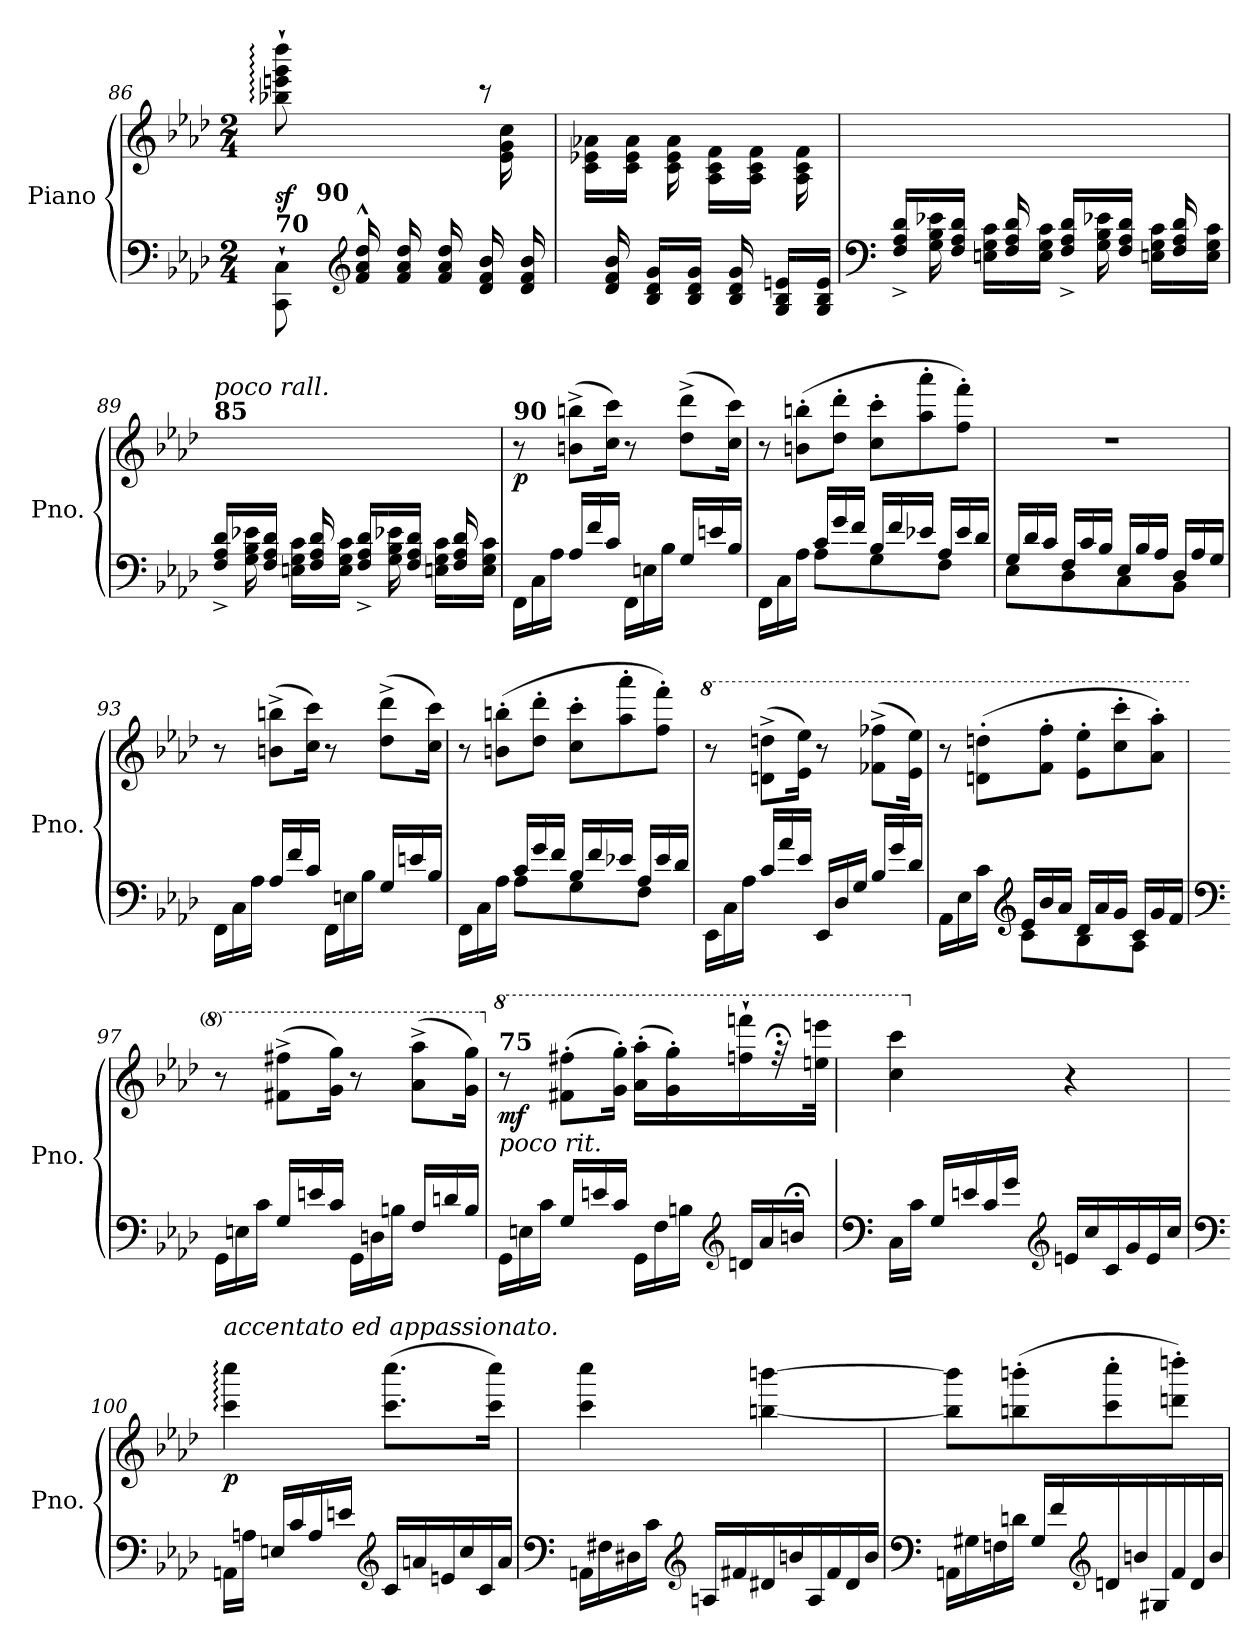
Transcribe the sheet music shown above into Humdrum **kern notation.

**kern	**kern	**dynam
*part1	*part1	*part1
*staff2	*staff1	*staff1/2
*I"Piano	*	*
*I'Pno.	*	*
!!LO:LB:g=z
*clefF4	*clefG2	*
*k[b-e-a-d-]	*k[b-e-a-d-]	*
*M2/4	*M2/4	*
=86	=86	=86
*	*^	*
!	!LO:TX:b:B:t=70	!	!
!	!	!	!LO:DY:b
8CC\` 8C\`	8bb-X\:` 8eeen\:` 8ggg\:` 8dddd-\:`	24%7ryy	sf
!	!LO:TX:b:B:t=90	!	!
8ryy	4.ryy	.	.
*clefG2	*	*	*
*Xtuplet	*	*	*
24f/^^ 24a-/^^ 24dd-/^^LL	.	.	.
24ryy	.	24g\ 24b-\ 24ee-X\	.
24f/ 24a-/ 24dd-/	.	24ryy	.
*	*	*Xtuplet	*
24ryy	.	24en\ 24g\ 24cc\	.
24f/ 24a-/ 24dd-/	.	24ryy	.
24ryy	.	24e\ 24g\ 24cc\JJ	.
24d-/ 24f/ 24b-/LL	8r	24ryy	.
24ryy	.	24e\ 24g\ 24cc\	.
24d-/ 24f/ 24b-/JJ	.	24ryy	.
*	*v	*v	*
=87	=87	=87
*^	*	*
24ryy	2ryy	24c\ 24e-X\ 24a-X\LL	.
24d-/ 24f/ 24b-/	.	24ryy	.
24ryy	.	24c\ 24e-\ 24a-\JJ	.
24B-/ 24d-/ 24g/LL	.	24ryy	.
24ryy	.	24c\ 24e-\ 24a-\	.
24B-/ 24d-/ 24g/JJ	.	24ryy	.
24ryy	.	24A-\ 24c\ 24f\LL	.
24B-/ 24d-/ 24g/	.	24ryy	.
24ryy	.	24A-\ 24c\ 24f\JJ	.
24G/ 24B-/ 24en/LL	.	24ryy	.
24ryy	.	24A-\ 24c\ 24f\	.
24G/ 24B-/ 24e/JJ	.	24ryy	.
=88	=88	=88	=88
*clefF4	*	*	*
24F/^ 24A-/^ 24d-/^LL	24ryy	2ryy	.
24rGGyy	24G\ 24B-\ 24e-X\	.	.
24F/ 24A-/ 24d-/JJ	12ryy	.	.
24En\ 24G\ 24c\LL	.	.	.
24rGGyy	24F/ 24A-/ 24d-/	.	.
24E\ 24G\ 24c\JJ	12ryy	.	.
24F/^ 24A-/^ 24d-/^LL	.	.	.
24rGGyy	24G\ 24B-\ 24e-X\	.	.
24F/ 24A-/ 24d-/JJ	12ryy	.	.
24En\ 24G\ 24c\LL	.	.	.
24rGGyy	24F/ 24A-/ 24d-/	.	.
24E\ 24G\ 24c\JJ	24ryy	.	.
!!LO:PB:g=z
=89	=89	=89	=89
!	!	!LO:TX:a:B:t=85	!
!	!	!LO:TX:a:t=<i>poco rall.</i>	!
24F/^ 24A-/^ 24d-/^LL	24ryy	2ryy	.
24rGGyy	24G\ 24B-\ 24e-X\	.	.
24F/ 24A-/ 24d-/JJ	12ryy	.	.
24En\ 24G\ 24c\LL	.	.	.
24rGGyy	24F/ 24A-/ 24d-/	.	.
24E\ 24G\ 24c\JJ	12ryy	.	.
24F/^ 24A-/^ 24d-/^LL	.	.	.
24rGGyy	24G\ 24B-\ 24e-X\	.	.
24F/ 24A-/ 24d-/JJ	12ryy	.	.
24En\ 24G\ 24c\LL	.	.	.
24rGGyy	24F/ 24A-/ 24d-/	.	.
24E\ 24G\ 24c\JJ	24ryy	.	.
=90	=90	=90	=90
!	!	!LO:TX:a:B:t=90	!
!	!	!	!LO:DY:b
*v	*v	*	*
24FF\LL	8r	p
24C\	.	.
24A-\JJ	.	.
24A-/LL	(12bn\^ 12bbn\^L	.
24f/	.	.
24c/JJ	24cc\ 24ccc\Jk)	.
24FF\LL	8r	.
24En\	.	.
24B-\JJ	.	.
24G/LL	(12dd-\^ 12ddd-\^L	.
24en/	.	.
24B-/JJ	24cc\ 24ccc\Jk)	.
=91	=91	=91
*^	*	*
24FF\LL	8ryy	12r	.
24C\	.	.	.
24A-\JJ	.	(12bn\' 12bbn\'L	.
24c/LL	8A-\L	.	.
24g/	.	12dd-\' 12ddd-\'J	.
24f/JJ	.	.	.
24B-/LL	8G\	12cc\' 12ccc\'L	.
24f/	.	.	.
24e-X/JJ	.	12aa-\' 12aaa-\'	.
24A-/LL	8F\J	.	.
24e-/	.	12ff\' 12fff\'J)	.
24d-/JJ	.	.	.
!!LO:LB:g=z
=92	=92	=92	=92
24G/LL	8E-\L	2r	.
24d-/	.	.	.
24c/JJ	.	.	.
24F/LL	8D-\	.	.
24c/	.	.	.
24B-/JJ	.	.	.
24E-/LL	8C\	.	.
24B-/	.	.	.
24A-/JJ	.	.	.
24D-/LL	8BB-\J	.	.
24A-/	.	.	.
24G/JJ	.	.	.
*v	*v	*	*
=93	=93	=93
24FF\LL	8r	.
24C\	.	.
24A-\JJ	.	.
24A-/LL	(12bn\^ 12bbn\^L	.
24f/	.	.
24c/JJ	24cc\ 24ccc\Jk)	.
24FF\LL	8r	.
24En\	.	.
24B-\JJ	.	.
24G/LL	(12dd-\^ 12ddd-\^L	.
24en/	.	.
24B-/JJ	24cc\ 24ccc\Jk)	.
=94	=94	=94
*^	*	*
24FF\LL	8ryy	12r	.
24C\	.	.	.
24A-\JJ	.	(12bn\' 12bbn\'L	.
24c/LL	8A-\L	.	.
24g/	.	12dd-\' 12ddd-\'J	.
24f/JJ	.	.	.
24B-/LL	8G\	12cc\' 12ccc\'L	.
24f/	.	.	.
24e-X/JJ	.	12aa-\' 12aaa-\'	.
24A-/LL	8F\J	.	.
24e-/	.	12ff\' 12fff\'J)	.
24d-/JJ	.	.	.
*v	*v	*	*
!!LO:LB:g=z
=95	=95	=95
*	*8va	*
24EE-\LL	8r	.
24C\	.	.
24A-\JJ	.	.
24c/LL	(12ddn\^ 12dddn\^L	.
24a-/	.	.
24e-/JJ	24ee-\ 24eee-\Jk)	.
24EE-/LL	8r	.
24D-/	.	.
24G/JJ	.	.
24B-/LL	(12ff-X\^ 12fff-X\^L	.
24g/	.	.
24d-/JJ	24ee-\ 24eee-\Jk)	.
=96	=96	=96
*^	*	*
24AA-\LL	8ryy	12r	.
24E-\	.	.	.
24c\JJ	.	(12ddn\' 12dddn\'L	.
*clefG2	*	*	*
24e-/LL	8c\L	.	.
24b-/	.	12ff\' 12fff\'J	.
24a-/JJ	.	.	.
24d-/LL	8B-\	12ee-\' 12eee-\'L	.
24a-/	.	.	.
24g/JJ	.	12ccc\' 12cccc\'	.
24c/LL	8A-\J	.	.
24g/	.	12aa-\' 12aaa-\'J)	.
24f/JJ	.	.	.
*v	*v	*	*
=97	=97	=97
*clefF4	*	*
24GG\LL	8r	.
24En\	.	.
24c\JJ	.	.
24G/LL	(12ff#X\^ 12fff#X\^L	.
24en/	.	.
24c/JJ	24gg\ 24ggg\Jk)	.
24GG\LL	8r	.
24Dn\	.	.
24Bn\JJ	.	.
24F/LL	(12aa-\^ 12aaa-\^L	.
24dn/	.	.
24B/JJ	24gg\ 24ggg\Jk)	.
!!LO:LB:g=z
=98	=98	=98
*	*X8va	*
*	*8va	*
!	!LO:TX:b:i:t=poco                                            rit.	!
!	!LO:TX:a:B:t=75	!
!	!	!LO:DY:b
24GG\LL	8r	mf
24En\	.	.
24c\JJ	.	.
24G/LL	(12ff#X\' 12fff#X\'L	.
24en/	.	.
24c/JJ	24gg\' 24ggg\'Jk)	.
24GG\LL	(16aa-\' 16aaa-\'LL	.
24F\	.	.
.	16gg\' 16ggg\')	.
24Bn\JJ	.	.
*clefG2	*	*
24dn/LL	16fffn\` 16ffffn\`	.
24a-/	.	.
.	32r;<	.
24bn;</JJ	.	.
.	32eeen\ 32eeeen\JJk	.
=99	=99	=99
*clefF4	*	*
24C\LL	4ccc\ 4cccc\	.
24c\JJ	.	.
24G/LL	.	.
24en/	.	.
24c/	.	.
24g/JJ	.	.
*clefG2	*	*
*	*X8va	*
24en/LL	4r	.
24cc/	.	.
24c/	.	.
24g/	.	.
24e/	.	.
24cc/JJ	.	.
=100	=100	=100
*clefF4	*	*
!	!LO:TX:a:i:t=accentato ed appassionato.	!
!	!	!LO:DY:b
24AAn\LL	4ccc\: 4cccc\:	p
24An\JJ	.	.
24En/LL	.	.
24c/	.	.
24A/	.	.
24en/JJ	.	.
*clefG2	*	*
24c/LL	(8.ccc\ 8.cccc\L	.
24an/	.	.
24en/	.	.
24cc/	.	.
24c/	.	.
.	16ccc\ 16cccc\Jk)	.
24a/JJ	.	.
!!LO:LB:g=z
=101	=101	=101
*clefF4	*	*
24AAn\LL	4ccc\ 4cccc\	.
24F#X\	.	.
24D#X\	.	.
24c\JJ	.	.
*clefG2	*	*
24An/LL	.	.
24f#X/	.	.
24d#X/	[4bbn\ [4bbbn\	.
24bn/	.	.
24A/	.	.
24f#/	.	.
24d#/	.	.
24b/JJ	.	.
=102	=102	=102
*clefF4	*	*
24AAn\LL	8bb\] 8bbb\]L	.
24G#X\	.	.
24Fn\	.	.
24dn\JJ	(8bbn\' 8bbbn\'	.
24G#/LL	.	.
24f/	.	.
*clefG2	*	*
24dn/	8ccc\' 8cccc\'	.
24bn/	.	.
24G#X/	.	.
24f/	8dddn\' 8ddddn\'J)	.
24d/	.	.
24b/JJ	.	.
=	=	=
*-	*-	*-
